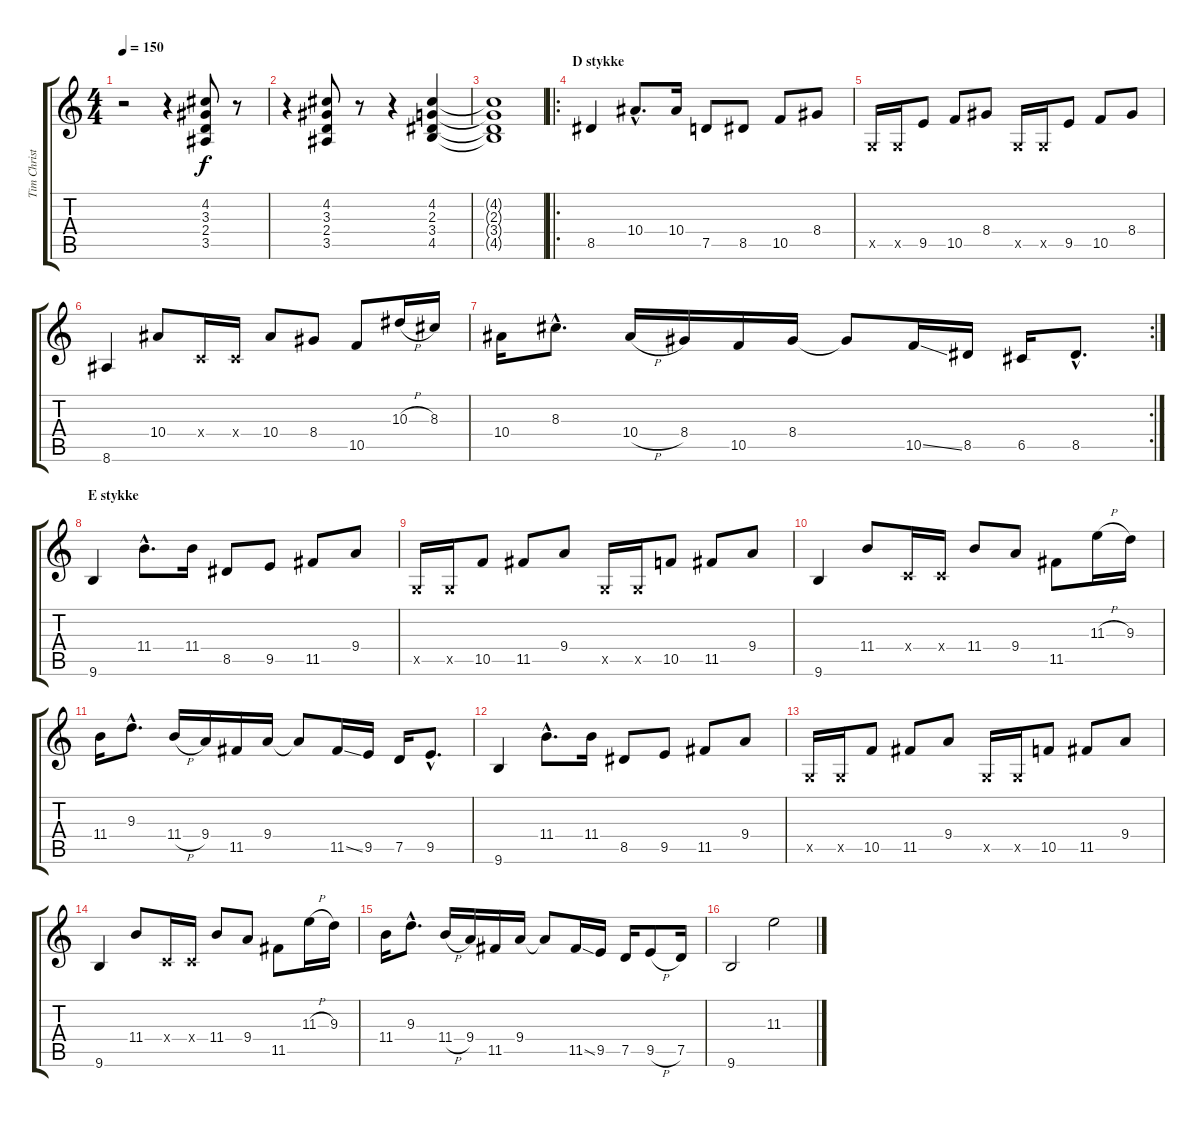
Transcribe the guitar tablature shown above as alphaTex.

\track ("Tim Christensen (Guitar 2)" "Tim Christ") {instrument overdrivenguitar}
\staff {score tabs}
\tuning (D4 A3 F3 C3 G2 D2) {hide}
\ts (4 4)
\tempo 150
\clef g2
\ks c
r.2{dy f} r.4 (4.2 3.3 2.4 3.5).8 r.8 |
r.4 (4.2 3.3 2.4 3.5).8 r.8 r.4 (4.2 2.3 3.4 4.5).4 |
(4.2{t} 2.3{t} 3.4{t} 4.5{t}).1 |
\ro
\section ("" "D stykke")
8.5.4{volume 14 balance 3} 10.4{hac}.8{d} 10.4.16 7.5.8 8.5.8 10.5.8 8.4.8 |
0.5{x}.16 0.5{x}.16 9.5.8 10.5.8 8.4.8 0.5{x}.16 0.5{x}.16 9.5.8 10.5.8 8.4.8 |
8.6.4 10.4.8 0.4{x}.16 0.4{x}.16 10.4.8 8.4.8 10.5.8 10.3{h}.16 8.3.16 |
\rc 2
10.4.16 8.3{hac}.8{d} 10.4{h}.16 8.4.16 10.5.16 8.4.16 8.4{t}.8 10.5{ss}.16 8.5.16 6.5.16 8.5{hac}.8{d} |
\section ("" "E stykke")
9.6.4 11.4{hac}.8{d} 11.4.16 8.5.8 9.5.8 11.5.8 9.4.8 |
0.5{x}.16 0.5{x}.16 10.5.8 11.5.8 9.4.8 0.5{x}.16 0.5{x}.16 10.5.8 11.5.8 9.4.8 |
9.6.4 11.4.8 0.4{x}.16 0.4{x}.16 11.4.8 9.4.8 11.5.8 11.3{h}.16 9.3.16 |
11.4.16 9.3{hac}.8{d} 11.4{h}.16 9.4.16 11.5.16 9.4.16 9.4{t}.8 11.5{ss}.16 9.5.16 7.5.16 9.5{hac}.8{d} |
9.6.4 11.4{hac}.8{d} 11.4.16 8.5.8 9.5.8 11.5.8 9.4.8 |
0.5{x}.16 0.5{x}.16 10.5.8 11.5.8 9.4.8 0.5{x}.16 0.5{x}.16 10.5.8 11.5.8 9.4.8 |
9.6.4 11.4.8 0.4{x}.16 0.4{x}.16 11.4.8 9.4.8 11.5.8 11.3{h}.16 9.3.16 |
11.4.16 9.3{hac}.8{d} 11.4{h}.16 9.4.16 11.5.16 9.4.16 9.4{t}.8 11.5{ss}.16 9.5.16 7.5.16 9.5{h}.8 7.5.16 |
9.6.2 11.3.2
